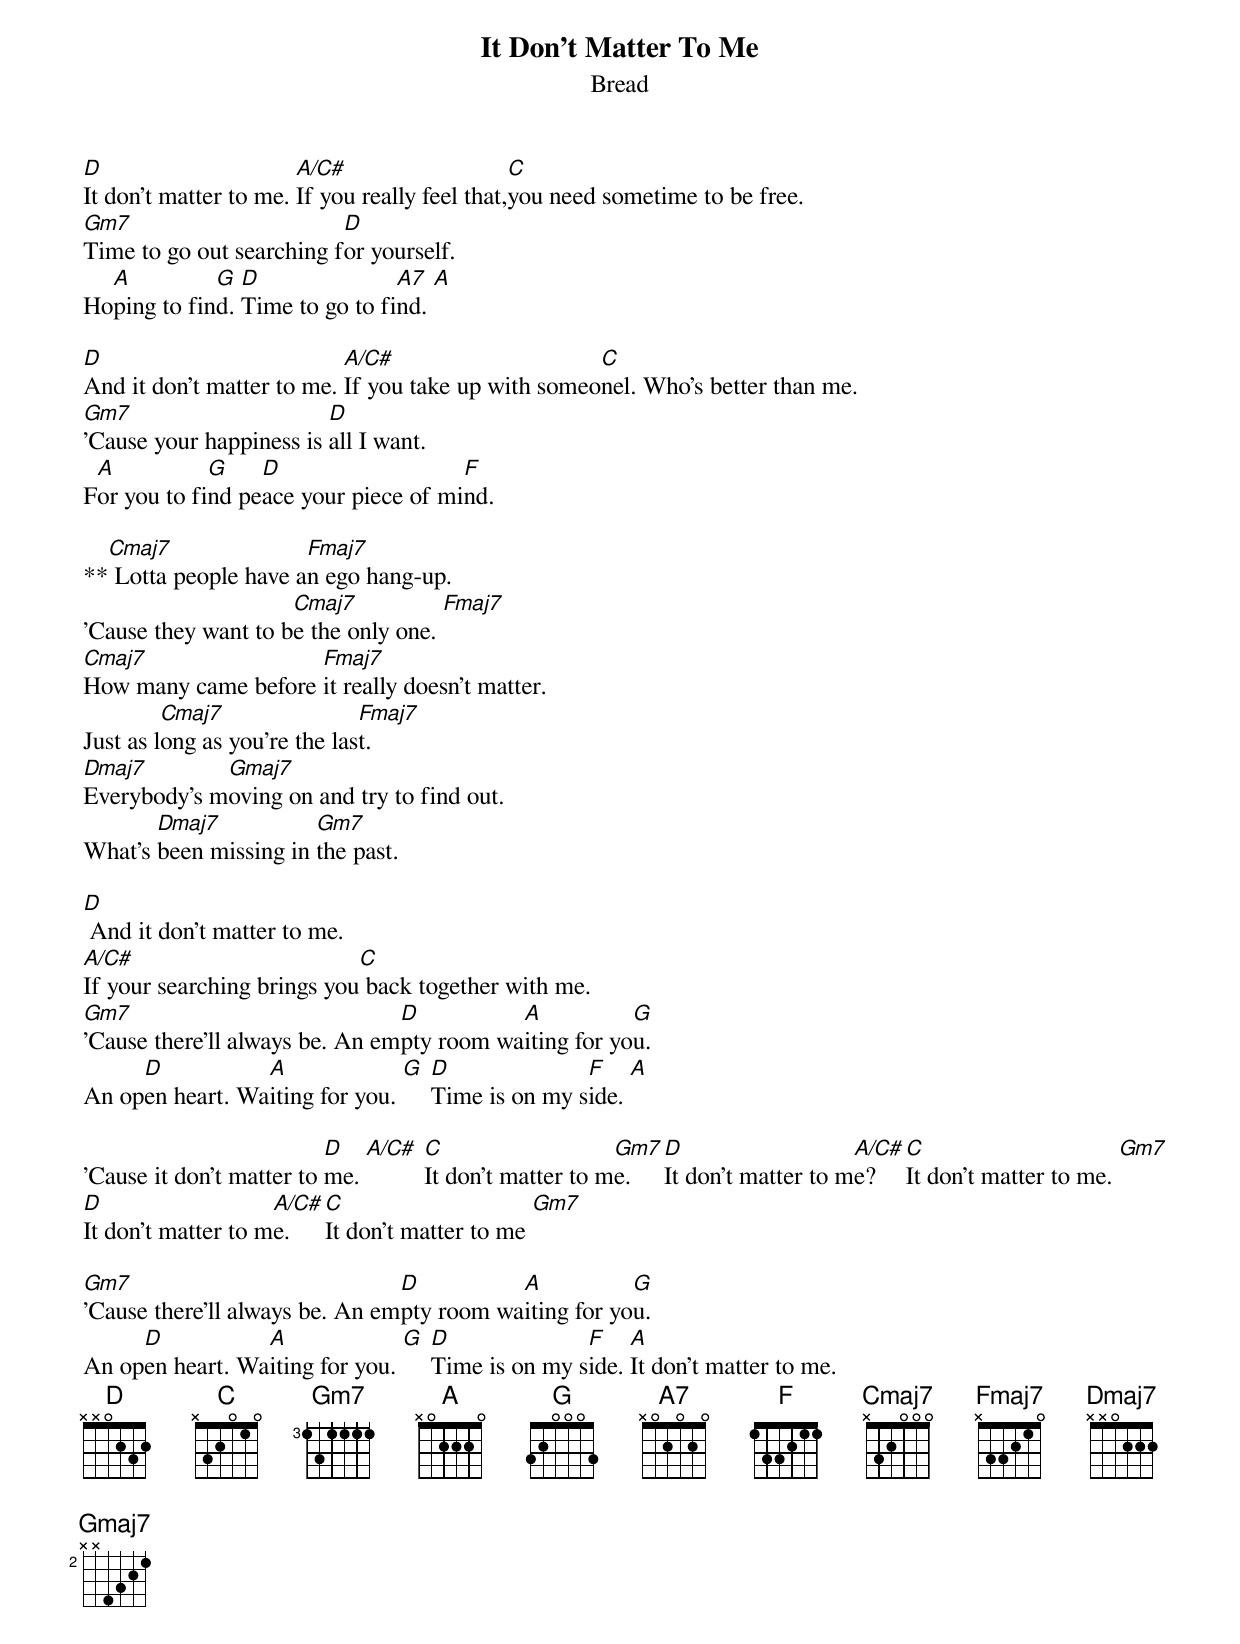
{title:It Don’t Matter To Me}
{subtitle:Bread}

[D]It don't matter to me. [A/C#]If you really feel that,[C]you need sometime to be free.
[Gm7]Time to go out searching f[D]or yourself.
Ho[A]ping to fin[G]d. [D]Time to go to fi[A7]nd. [A]

[D]And it don't matter to me. [A/C#]If you take up with someo[C]nel. Who's better than me.
[Gm7]'Cause your happiness is [D]all I want.
F[A]or you to fi[G]nd pe[D]ace your piece of mi[F]nd.

**[Cmaj7] Lotta people have a[Fmaj7]n ego hang-up.
'Cause they want to b[Cmaj7]e the only one. [Fmaj7]
[Cmaj7]How many came before [Fmaj7]it really doesn't matter.
Just as l[Cmaj7]ong as you're the las[Fmaj7]t.
[Dmaj7]Everybody's m[Gmaj7]oving on and try to find out.
What's [Dmaj7]been missing in [Gm7]the past.

[D] And it don't matter to me.
[A/C#]If your searching brings you[C] back together with me.
[Gm7]'Cause there'll always be. An em[D]pty room wa[A]iting for yo[G]u.
An op[D]en heart. Wa[A]iting for you. [G] [D]Time is on my s[F]ide. [A]

'Cause it don't matter to [D]me. [A/C#] [C]It don't matter to m[Gm7]e. [D]It don't matter to m[A/C#]e? [C]It don't matter to me. [Gm7]
[D]It don't matter to m[A/C#]e. [C]It don't matter to me [Gm7]

[Gm7]'Cause there'll always be. An em[D]pty room wa[A]iting for yo[G]u.
An op[D]en heart. Wa[A]iting for you. [G] [D]Time is on my s[F]ide. [A]It don't matter to me.
